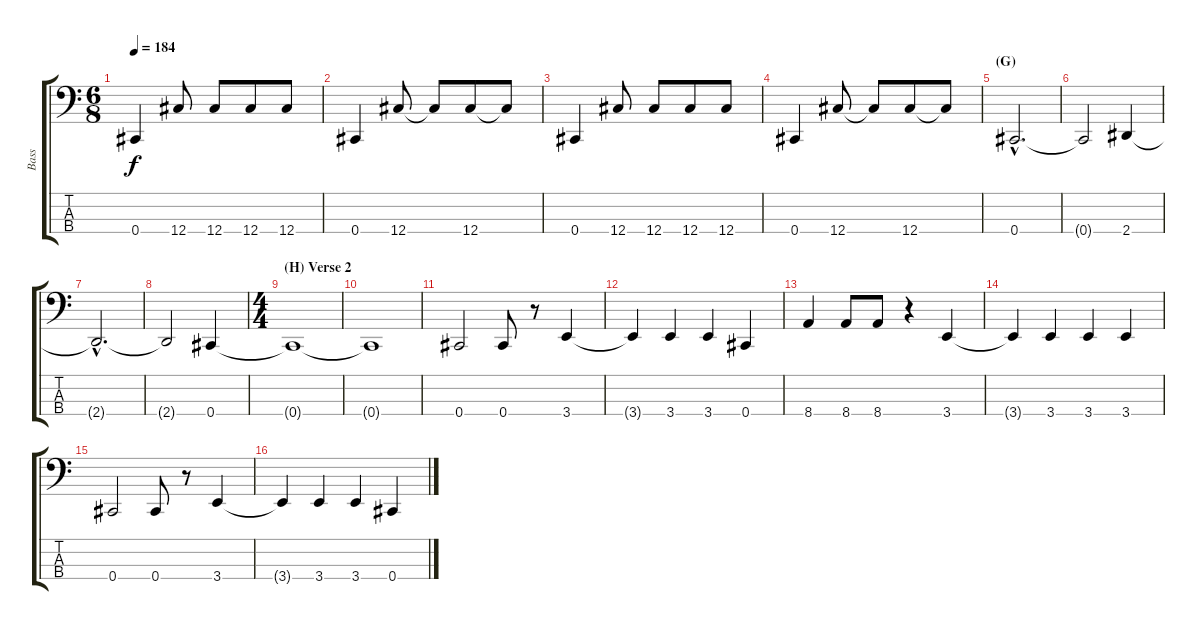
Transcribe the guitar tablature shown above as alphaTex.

\track ("Bass" "Bass") {instrument electricbassfinger}
\staff {score tabs}
\tuning (Gb2 Db2 Ab1 Db1) {hide}
\ts (6 8)
\tempo 184
\clef f4
\ks c
0.4.4{dy f} 12.4.8 12.4.8 12.4.8 12.4.8 |
0.4.4 12.4.8 12.4{t}.8 12.4.8 12.4{t}.8 |
0.4.4 12.4.8 12.4.8 12.4.8 12.4.8 |
0.4.4 12.4.8 12.4{t}.8 12.4.8 12.4{t}.8 |
\section ("" "(G)")
0.4{hac}.2{d} |
0.4{t}.2 2.4.4 |
2.4{hac t}.2{d} |
2.4{t}.2 0.4.4 |
\ts (4 4)
\section ("" "(H) Verse 2")
0.4{t}.1 |
0.4{t}.1 |
0.4.2 0.4.8 r.8 3.4.4 |
3.4{t}.4 3.4.4 3.4.4 0.4.4 |
8.4.4 8.4.8 8.4.8 r.4 3.4.4 |
3.4{t}.4 3.4.4 3.4.4 3.4.4 |
0.4.2 0.4.8 r.8 3.4.4 |
3.4{t}.4 3.4.4 3.4.4 0.4.4
